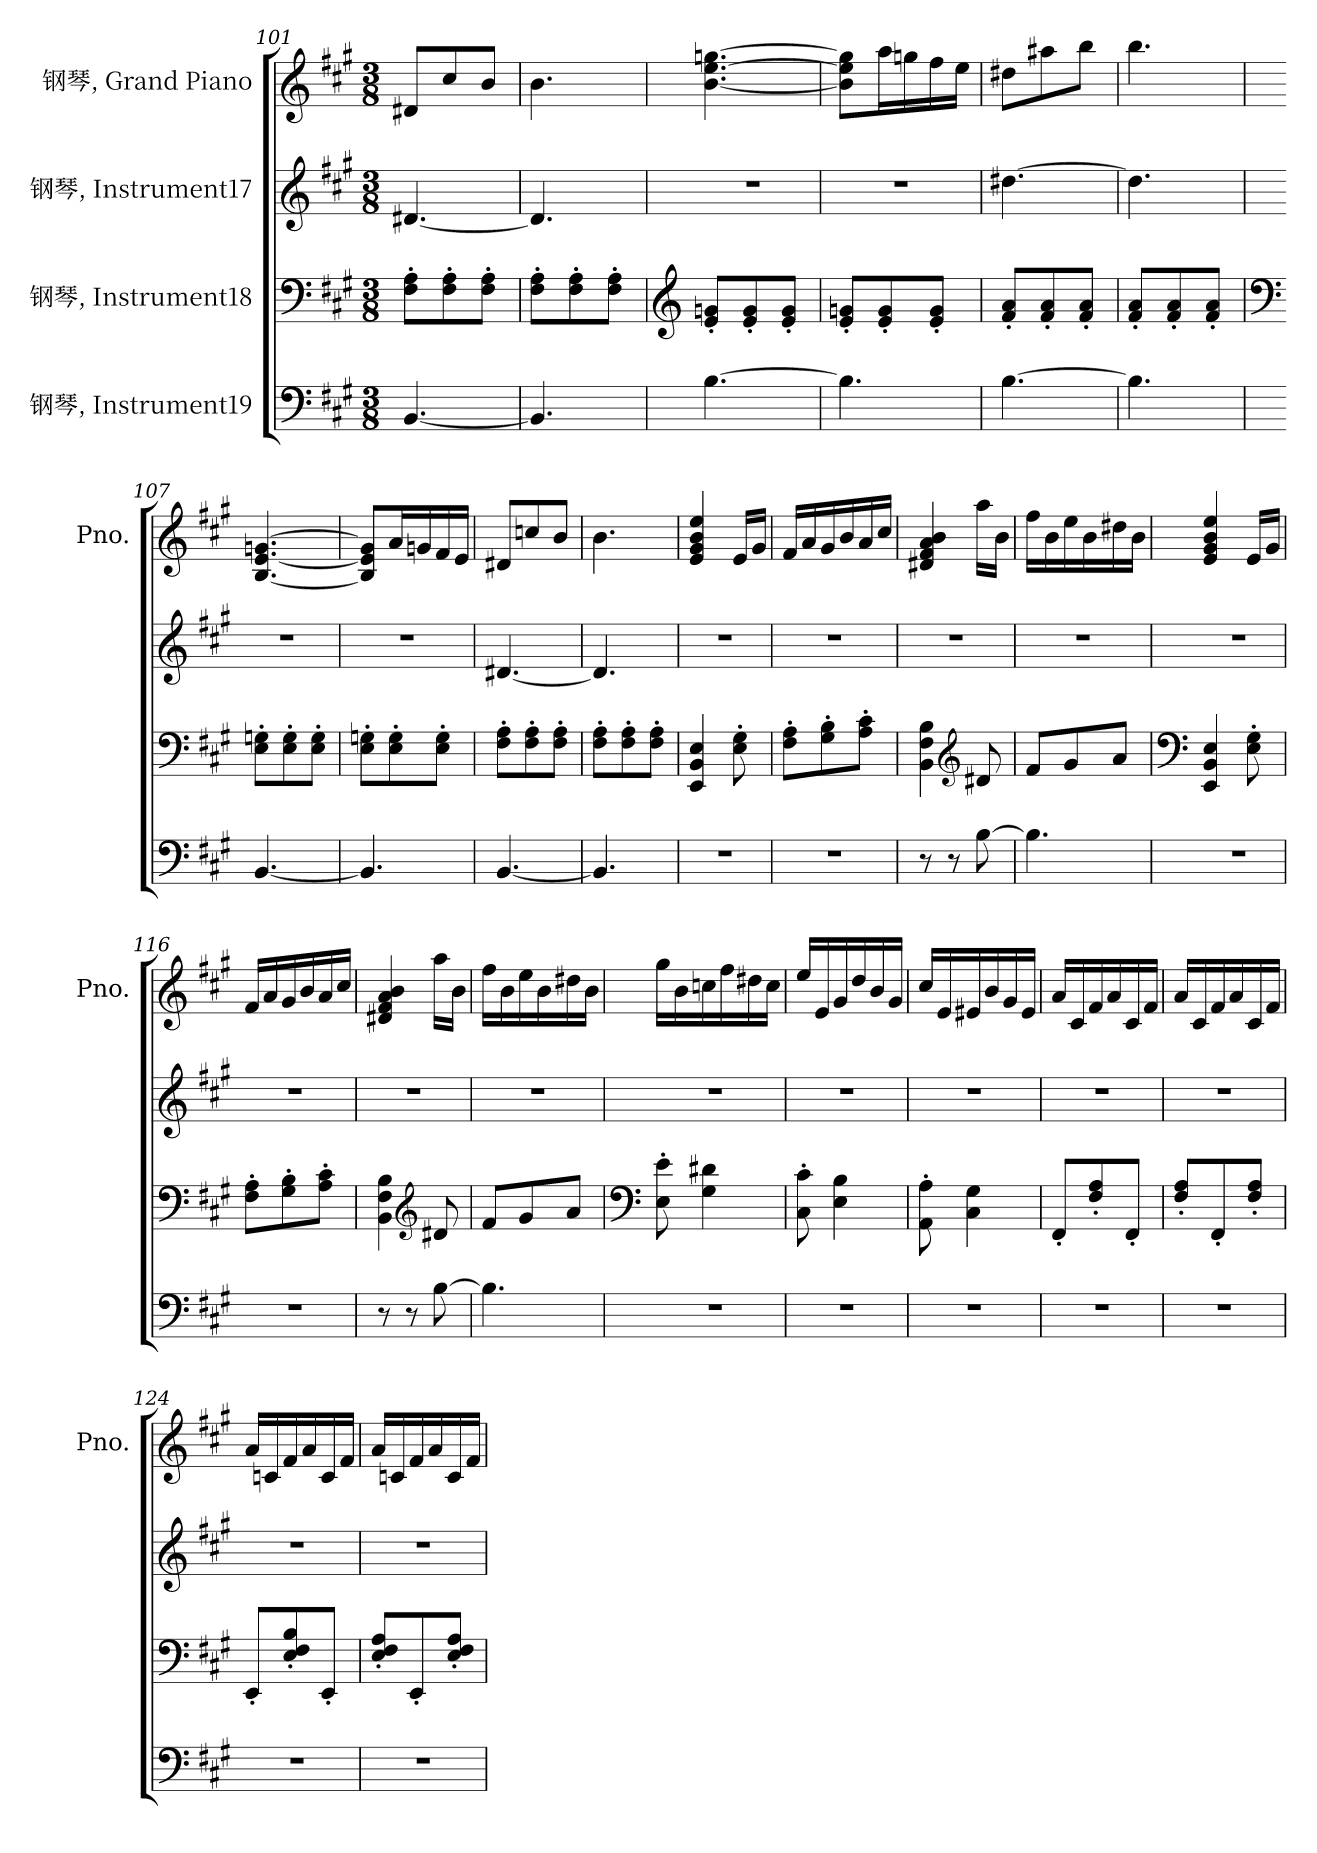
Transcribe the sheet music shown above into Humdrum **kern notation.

**kern	**kern	**kern	**kern
*part4	*part3	*part2	*part1
*staff4	*staff3	*staff2	*staff1
*I"钢琴, Instrument19	*I"钢琴, Instrument18	*I"钢琴, Instrument17	*I"钢琴, Grand Piano
*	*	*	*I'Pno.
*clefF4	*clefF4	*clefG2	*clefG2
*k[f#c#g#]	*k[f#c#g#]	*k[f#c#g#]	*k[f#c#g#]
*M3/8	*M3/8	*M3/8	*M3/8
=101	=101	=101	=101
[4.BB/	8F#\' 8A\'L	[4.d#X/	8d#X/L
.	8F#\' 8A\'	.	8cc#/
.	8F#\' 8A\'J	.	8b/J
!!LO:PB:g=z
=102	=102	=102	=102
4.BB/]	8F#\' 8A\'L	4.d#/]	4.b\
.	8F#\' 8A\'	.	.
.	8F#\' 8A\'J	.	.
=103	=103	=103	=103
*	*clefG2	*	*
[4.B\	8e/' 8gn/'L	4.r	[4.b\ [4.ee\ [4.ggn\
.	8e/' 8g/'	.	.
.	8e/' 8g/'J	.	.
=104	=104	=104	=104
4.B\]	8e/' 8gn/'L	4.r	8b\] 8ee\] 8gg\]L
.	8e/' 8g/'	.	16aa\L
.	.	.	16ggn\
.	8e/' 8g/'J	.	16ff#\
.	.	.	16ee\JJ
=105	=105	=105	=105
[4.B\	8f#/' 8a/'L	[4.dd#X\	8dd#X\L
.	8f#/' 8a/'	.	8aa#X\
.	8f#/' 8a/'J	.	8bb\J
=106	=106	=106	=106
4.B\]	8f#/' 8a/'L	4.dd#\]	4.bb\
.	8f#/' 8a/'	.	.
.	8f#/' 8a/'J	.	.
=107	=107	=107	=107
*	*clefF4	*	*
[4.BB/	8E\' 8Gn\'L	4.r	[4.B/ [4.e/ [4.gn/
.	8E\' 8G\'	.	.
.	8E\' 8G\'J	.	.
=108	=108	=108	=108
4.BB/]	8E\' 8Gn\'L	4.r	8B/] 8e/] 8g/]L
.	8E\' 8G\'	.	16a/L
.	.	.	16gn/
.	8E\' 8G\'J	.	16f#/
.	.	.	16e/JJ
!!LO:LB:g=z
=109	=109	=109	=109
[4.BB/	8F#\' 8A\'L	[4.d#X/	8d#X/L
.	8F#\' 8A\'	.	8ccn/
.	8F#\' 8A\'J	.	8b/J
=110	=110	=110	=110
4.BB/]	8F#\' 8A\'L	4.d#/]	4.b\
.	8F#\' 8A\'	.	.
.	8F#\' 8A\'J	.	.
=111	=111	=111	=111
4.r	4EE/ 4BB/ 4E/	4.r	4e/ 4g#/ 4b/ 4ee/
.	8E\' 8G#\'	.	16e/LL
.	.	.	16g#/JJ
=112	=112	=112	=112
4.r	8F#\' 8A\'L	4.r	16f#/LL
.	.	.	16a/
.	8G#\' 8B\'	.	16g#/
.	.	.	16b/
.	8A\' 8c#\'J	.	16a/
.	.	.	16cc#/JJ
=113	=113	=113	=113
8r	4BB\ 4F#\ 4B\	4.r	4d#X/ 4f#/ 4a/ 4b/
8r	.	.	.
*	*clefG2	*	*
[8B\	8d#X/	.	16aa\LL
.	.	.	16b\JJ
=114	=114	=114	=114
4.B\]	8f#/L	4.r	16ff#\LL
.	.	.	16b\
.	8g#/	.	16ee\
.	.	.	16b\
.	8a/J	.	16dd#X\
.	.	.	16b\JJ
=115	=115	=115	=115
*	*clefF4	*	*
4.r	4EE/ 4BB/ 4E/	4.r	4e/ 4g#/ 4b/ 4ee/
.	8E\' 8G#\'	.	16e/LL
.	.	.	16g#/JJ
!!LO:LB:g=z
=116	=116	=116	=116
4.r	8F#\' 8A\'L	4.r	16f#/LL
.	.	.	16a/
.	8G#\' 8B\'	.	16g#/
.	.	.	16b/
.	8A\' 8c#\'J	.	16a/
.	.	.	16cc#/JJ
=117	=117	=117	=117
8r	4BB\ 4F#\ 4B\	4.r	4d#X/ 4f#/ 4a/ 4b/
8r	.	.	.
*	*clefG2	*	*
[8B\	8d#X/	.	16aa\LL
.	.	.	16b\JJ
=118	=118	=118	=118
4.B\]	8f#/L	4.r	16ff#\LL
.	.	.	16b\
.	8g#/	.	16ee\
.	.	.	16b\
.	8a/J	.	16dd#X\
.	.	.	16b\JJ
=119	=119	=119	=119
*	*clefF4	*	*
4.r	8E\' 8e\'	4.r	16gg#\LL
.	.	.	16b\
.	4G#\ 4d#X\	.	16ccn\
.	.	.	16ff#\
.	.	.	16dd#X\
.	.	.	16cc\JJ
=120	=120	=120	=120
4.r	8C#\' 8c#\'	4.r	16ee/LL
.	.	.	16e/
.	4E\ 4B\	.	16g#/
.	.	.	16dd/
.	.	.	16b/
.	.	.	16g#/JJ
!!LO:PB:g=z
=121	=121	=121	=121
4.r	8AA\' 8A\'	4.r	16cc#/LL
.	.	.	16e/
.	4C#\ 4G#\	.	16e#X/
.	.	.	16b/
.	.	.	16g#/
.	.	.	16e#/JJ
=122	=122	=122	=122
4.r	8FF#'/L	4.r	16a/LL
.	.	.	16c#/
.	8F#/' 8A/'	.	16f#/
.	.	.	16a/
.	8FF#'/J	.	16c#/
.	.	.	16f#/JJ
=123	=123	=123	=123
4.r	8F#/' 8A/'L	4.r	16a/LL
.	.	.	16c#/
.	8FF#'/	.	16f#/
.	.	.	16a/
.	8F#/' 8A/'J	.	16c#/
.	.	.	16f#/JJ
=124	=124	=124	=124
4.r	8EE'/L	4.r	16a/LL
.	.	.	16cn/
.	8E/' 8F#/' 8B/'	.	16f#/
.	.	.	16a/
.	8EE'/J	.	16c/
.	.	.	16f#/JJ
=125	=125	=125	=125
4.r	8E/' 8F#/' 8A/'L	4.r	16a/LL
.	.	.	16cn/
.	8EE'/	.	16f#/
.	.	.	16a/
.	8E/' 8F#/' 8A/'J	.	16c/
.	.	.	16f#/JJ
=	=	=	=
*-	*-	*-	*-
